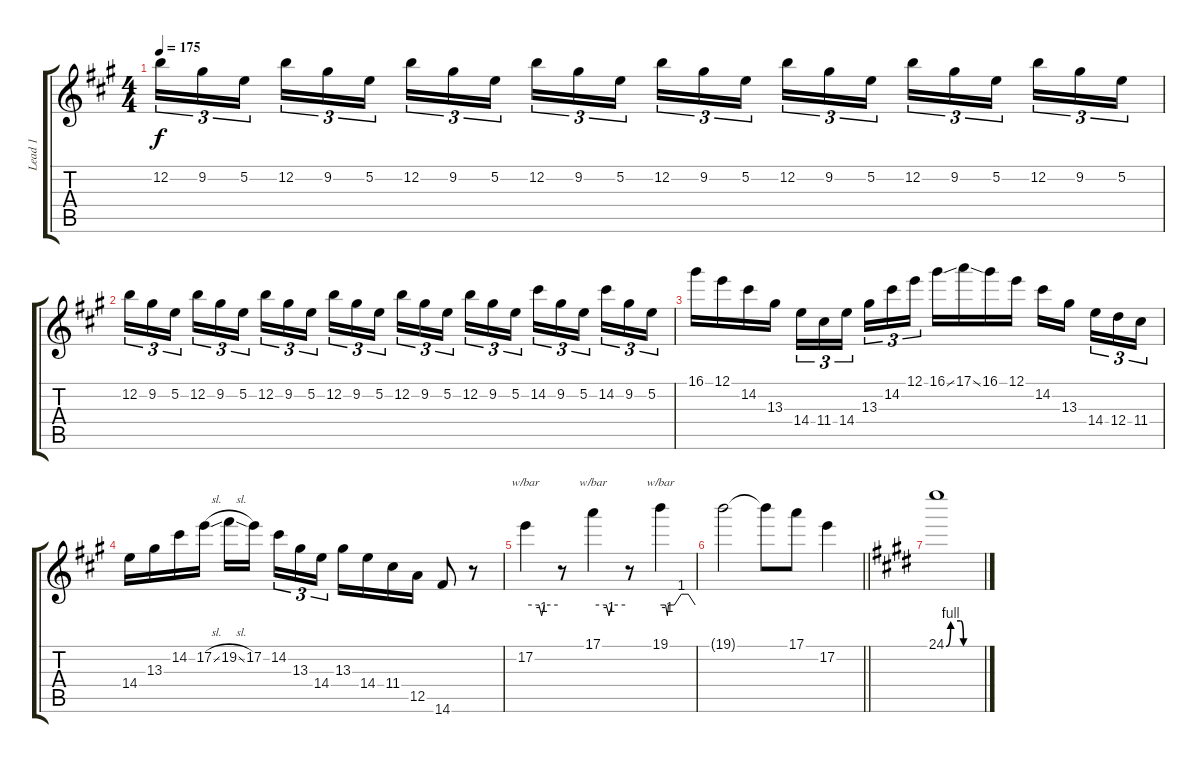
\track ("Lead 1" "Lead 1") {instrument overdrivenguitar}
\staff {score tabs}
\tuning (E4 B3 G3 D3 A2 E2) {hide}
\ts (4 4)
\tempo 175
\clef g2
\ks f#minor
12.2.16{tu (3 2) dy f} 9.2.16{tu (3 2)} 5.2.16{tu (3 2) beam splitsecondary} 12.2.16{tu (3 2)} 9.2.16{tu (3 2)} 5.2.16{tu (3 2)} 12.2.16{tu (3 2)} 9.2.16{tu (3 2)} 5.2.16{tu (3 2) beam splitsecondary} 12.2.16{tu (3 2)} 9.2.16{tu (3 2)} 5.2.16{tu (3 2)} 12.2.16{tu (3 2)} 9.2.16{tu (3 2)} 5.2.16{tu (3 2) beam splitsecondary} 12.2.16{tu (3 2)} 9.2.16{tu (3 2)} 5.2.16{tu (3 2)} 12.2.16{tu (3 2)} 9.2.16{tu (3 2)} 5.2.16{tu (3 2) beam splitsecondary} 12.2.16{tu (3 2)} 9.2.16{tu (3 2)} 5.2.16{tu (3 2)} |
12.2.16{tu (3 2)} 9.2.16{tu (3 2)} 5.2.16{tu (3 2) beam splitsecondary} 12.2.16{tu (3 2)} 9.2.16{tu (3 2)} 5.2.16{tu (3 2)} 12.2.16{tu (3 2)} 9.2.16{tu (3 2)} 5.2.16{tu (3 2) beam splitsecondary} 12.2.16{tu (3 2)} 9.2.16{tu (3 2)} 5.2.16{tu (3 2)} 12.2.16{tu (3 2)} 9.2.16{tu (3 2)} 5.2.16{tu (3 2) beam splitsecondary} 12.2.16{tu (3 2)} 9.2.16{tu (3 2)} 5.2.16{tu (3 2)} 14.2.16{tu (3 2)} 9.2.16{tu (3 2)} 5.2.16{tu (3 2) beam splitsecondary} 14.2.16{tu (3 2)} 9.2.16{tu (3 2)} 5.2.16{tu (3 2)} |
16.1.16{instrument overdrivenguitar} 12.1.16 14.2.16 13.3.16 14.4.16{tu (3 2)} 11.4.16{tu (3 2)} 14.4.16{tu (3 2) beam splitsecondary} 13.3.16{tu (3 2)} 14.2.16{tu (3 2)} 12.1.16{tu (3 2)} 16.1{ss}.16 17.1{ss}.16 16.1.16 12.1.16 14.2.16 13.3.16{beam splitsecondary} 14.4.16{tu (3 2)} 12.4.16{tu (3 2)} 11.4.16{tu (3 2)} |
14.4.16 13.3.16 14.2.16 17.2{sl}.16 19.2{sl}.16 17.2.16{beam splitsecondary} 14.2.16{tu (3 2)} 13.3.16{tu (3 2)} 14.4.16{tu (3 2)} 13.3.16 14.4.16 11.4.16 12.5.16 14.6.8 r.8 |
17.2.4{tbe (custom default 0 0 25 0 30 -4 35 0 60 0)} r.8 17.1.4{tbe (custom default 0 0 25 0 30 -4 35 0 60 0)} r.8 19.1.4{tbe (custom default 0 0 9 0 12 -4 14 0 24 0 36 4 48 4 60 0)} |
\barLineRight lightlight
19.1{t}.2 19.1{t}.8 17.1.8 17.2.4 |
\ks e
24.1{be (custom 0 0 8 4 25 4 30 0 60 0)}.1{instrument distortionguitar}
